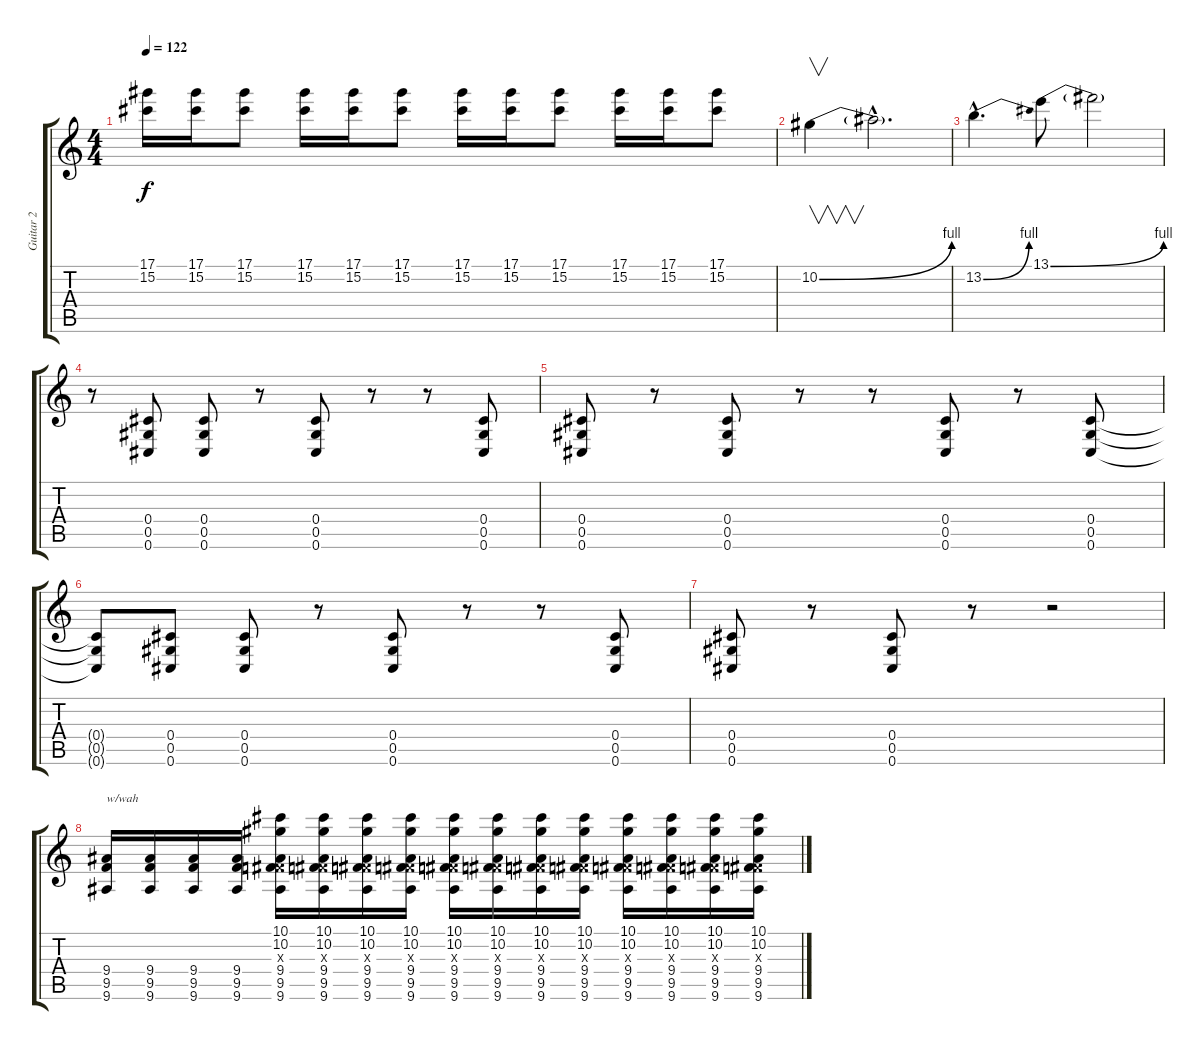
\track ("Guitar 2" "Guitar 2") {instrument distortionguitar}
\staff {score tabs}
\tuning (Eb4 Bb3 Gb3 Db3 Ab2 Db2) {hide}
\ts (4 4)
\tempo 122
\clef g2
\ks c
(17.1 15.2).16{dy f} (17.1 15.2).16 (17.1 15.2).8 (17.1 15.2).16 (17.1 15.2).16 (17.1 15.2).8 (17.1 15.2).16 (17.1 15.2).16 (17.1 15.2).8 (17.1 15.2).16 (17.1 15.2).16 (17.1 15.2).8 |
10.2{be (bend 0 0 60 4)}.4{v} 10.2{hac t}.2{d} |
13.2{be (bend 0 0 60 4) hac}.4{d} 13.1{be (bend 0 0 60 4)}.8 13.1{t}.2 |
r.8 (0.4 0.5 0.6).8 (0.4 0.5 0.6).8 r.8 (0.4 0.5 0.6).8 r.8 r.8 (0.4 0.5 0.6).8 |
(0.4 0.5 0.6).8 r.8 (0.4 0.5 0.6).8 r.8 r.8 (0.4 0.5 0.6).8 r.8 (0.4 0.5 0.6).8 |
(0.4{t} 0.5{t} 0.6{t}).8 (0.4 0.5 0.6).8 (0.4 0.5 0.6).8 r.8 (0.4 0.5 0.6).8 r.8 r.8 (0.4 0.5 0.6).8 |
(0.4 0.5 0.6).8 r.8 (0.4 0.5 0.6).8 r.8 r.2 |
(9.4 9.5 9.6).16{txt "w/wah" balance 8} (9.4 9.5 9.6).16 (9.4 9.5 9.6).16 (9.4 9.5 9.6).16 (10.1 10.2 0.3{x} 9.4 9.5 9.6).16 (10.1 10.2 0.3{x} 9.4 9.5 9.6).16 (10.1 10.2 0.3{x} 9.4 9.5 9.6).16 (10.1 10.2 0.3{x} 9.4 9.5 9.6).16 (10.1 10.2 0.3{x} 9.4 9.5 9.6).16 (10.1 10.2 0.3{x} 9.4 9.5 9.6).16 (10.1 10.2 0.3{x} 9.4 9.5 9.6).16 (10.1 10.2 0.3{x} 9.4 9.5 9.6).16 (10.1 10.2 0.3{x} 9.4 9.5 9.6).16 (10.1 10.2 0.3{x} 9.4 9.5 9.6).16 (10.1 10.2 0.3{x} 9.4 9.5 9.6).16 (10.1 10.2 0.3{x} 9.4 9.5 9.6).16
